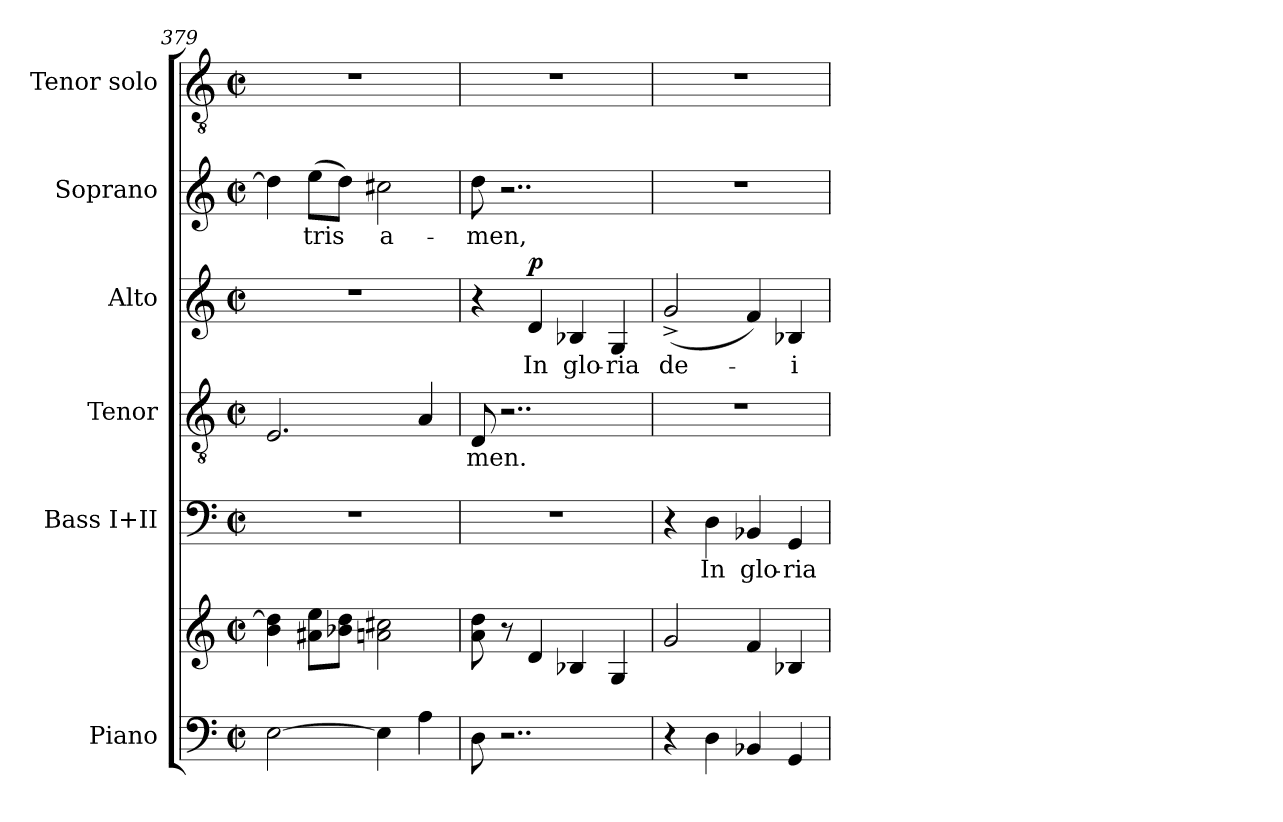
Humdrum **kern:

**kern	**kern	**kern	**text	**kern	**text	**kern	**text	**dynam	**kern	**text	**kern
*part6	*part6	*part5	*part5	*part4	*part4	*part3	*part3	*part3	*part2	*part2	*part1
*staff7	*staff6	*staff5	*staff5	*staff4	*staff4	*staff3	*staff3	*staff3	*staff2	*staff2	*staff1
*I"Piano	*	*I"Bass I+II	*	*I"Tenor	*	*I"Alto	*	*	*I"Soprano	*	*I"Tenor solo
*I'Pno.	*	*I'B.I+II	*	*I'T.	*	*I'A.	*	*	*I'S.	*	*I'T.s
*clefF4	*clefG2	*clefF4	*	*clefGv2	*	*clefG2	*	*	*clefG2	*	*clefGv2
*k[]	*k[]	*k[]	*	*k[]	*	*k[]	*	*	*k[]	*	*k[]
*M2/2	*M2/2	*M2/2	*	*M2/2	*	*M2/2	*	*	*M2/2	*	*M2/2
*met(c|)	*met(c|)	*met(c|)	*	*met(c|)	*	*met(c|)	*	*	*met(c|)	*	*met(c|)
=379	=379	=379	=379	=379	=379	=379	=379	=379	=379	=379	=379
[2E\	4b\ 4dd\]	1r	.	2.E/	.	1r	.	.	4dd\]	.	1r
.	8a#X\ 8ee\L	.	.	.	.	.	.	.	(8ee\L	tris	.
.	8b-X\ 8dd\J	.	.	.	.	.	.	.	8dd\J)	.	.
4E\]	2an\ 2cc#X\	.	.	.	.	.	.	.	2cc#X\	a-	.
4A\	.	.	.	4A/	.	.	.	.	.	.	.
=380	=380	=380	=380	=380	=380	=380	=380	=380	=380	=380	=380
8D\	8a\ 8dd\	1r	.	8D/	-men.	4r	.	.	8dd\	-men,	1r
2..r	8r	.	.	2..r	.	.	.	.	2..r	.	.
!	!	!	!	!	!	!	!	!LO:DY:a	!	!	!
.	4d/	.	.	.	.	4d/	In	p	.	.	.
.	4B-X/	.	.	.	.	4B-X/	glo-	.	.	.	.
.	4G/	.	.	.	.	4G/	-ria	.	.	.	.
=381	=381	=381	=381	=381	=381	=381	=381	=381	=381	=381	=381
4r	2g/	4r	.	1r	.	(2g^/	de-	.	1r	.	1r
4D\	.	4D\	In	.	.	.	.	.	.	.	.
4BB-X/	4f/	4BB-X/	glo-	.	.	4f/)	.	.	.	.	.
4GG/	4B-X/	4GG/	-ria	.	.	4B-X/	-i	.	.	.	.
=	=	=	=	=	=	=	=	=	=	=	=
*-	*-	*-	*-	*-	*-	*-	*-	*-	*-	*-	*-
